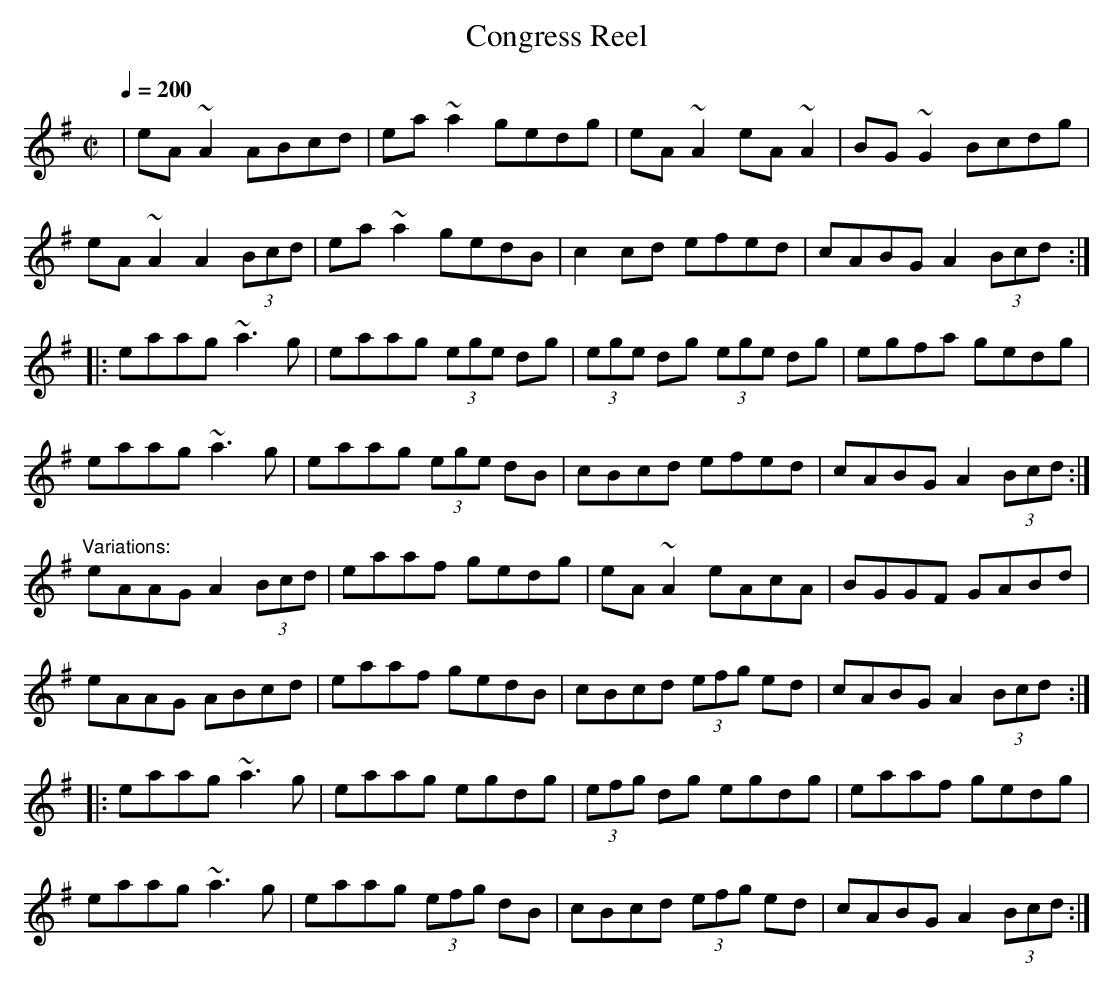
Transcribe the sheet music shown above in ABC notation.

X:1
T:Congress Reel
M:C|
L:1/8
Q:1/4=200
K:Ador
|eA~A2 ABcd|ea~a2 gedg|eA~A2 eA~A2|BG~G2 Bcdg|
eA~A2 A2 (3Bcd|ea~a2 gedB|c2cd efed|cABG A2 (3Bcd:|
|:eaag ~a3g|eaag  (3ege dg|(3ege dg  (3ege dg|egfa gedg|
eaag ~a3g|eaag  (3ege dB|cBcd efed|cABG A2 (3Bcd:|
"Variations:"
eAAG A2 (3Bcd|eaaf gedg|eA~A2 eAcA|BGGF GABd|
eAAG ABcd|eaaf gedB|cBcd  (3efg ed|cABG A2 (3Bcd:|
|:eaag ~a3g|eaag egdg|(3efg dg egdg|eaaf gedg|
eaag ~a3g|eaag  (3efg dB|cBcd  (3efg ed|cABG A2 (3Bcd:|
